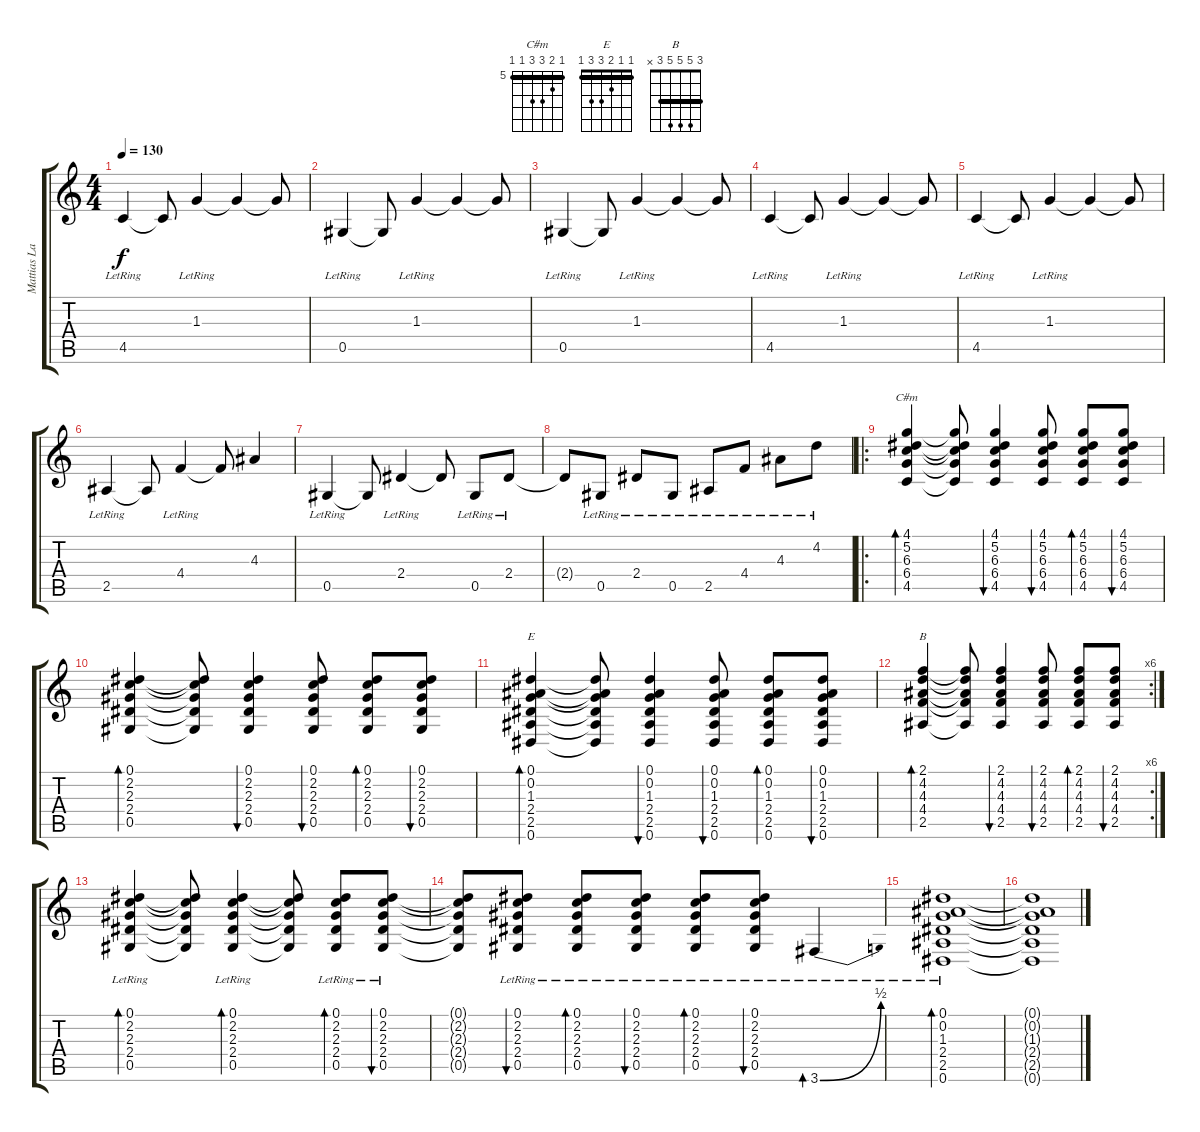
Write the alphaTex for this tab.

\track ("Mattias Larsson" "Mattias La") {instrument acousticguitarsteel}
\staff {score tabs}
\tuning (Eb4 Bb3 Gb3 Db3 Ab2 Eb2) {hide}
\chord ("C#m" 5 6 7 7 5 5) {firstfret 5 barre 5}
\chord ("E" 1 1 2 3 3 1) {barre 1}
\chord ("B" 3 5 5 5 3 x) {barre 3}
\ts (4 4)
\tempo 130
\clef g2
\ks c
4.5{lr}.4{dy f} 4.5{t}.8 1.3{lr}.4 1.3{t}.4 1.3{t}.8 |
0.5{lr}.4 0.5{t}.8 1.3{lr}.4 1.3{t}.4 1.3{t}.8 |
0.5{lr}.4 0.5{t}.8 1.3{lr}.4 1.3{t}.4 1.3{t}.8 |
4.5{lr}.4 4.5{t}.8 1.3{lr}.4 1.3{t}.4 1.3{t}.8 |
4.5{lr}.4 4.5{t}.8 1.3{lr}.4 1.3{t}.4 1.3{t}.8 |
2.5{lr}.4 2.5{t}.8 4.4{lr}.4 4.4{t}.8 4.3.4 |
0.5{lr}.4 0.5{t}.8 2.4{lr}.4 2.4{t}.8 0.5{lr}.8 2.4{lr}.8 |
2.4{t}.8 0.5{lr}.8 2.4{lr}.8 0.5{lr}.8 2.5{lr}.8 4.4{lr}.8 4.3{lr}.8 4.2{lr}.8 |
\ro
(4.1 5.2 6.3 6.4 4.5).4{bd 30 ch "C#m"} (4.1{t} 5.2{t} 6.3{t} 6.4{t} 4.5{t}).8 (4.1 5.2 6.3 6.4 4.5).4{bu 30} (4.1 5.2 6.3 6.4 4.5).8{bu 30} (4.1 5.2 6.3 6.4 4.5).8{bd 30} (4.1 5.2 6.3 6.4 4.5).8{bu 30} |
(0.1 2.2 2.3 2.4 0.5).4{bd 60} (0.1{t} 2.2{t} 2.3{t} 2.4{t} 0.5{t}).8 (0.1 2.2 2.3 2.4 0.5).4{bu 60} (0.1 2.2 2.3 2.4 0.5).8{bu 60} (0.1 2.2 2.3 2.4 0.5).8{bd 60} (0.1 2.2 2.3 2.4 0.5).8{bu 60} |
(0.1 0.2 1.3 2.4 2.5 0.6).4{bd 60 ch "E"} (0.1{t} 0.2{t} 1.3{t} 2.4{t} 2.5{t} 0.6{t}).8 (0.1 0.2 1.3 2.4 2.5 0.6).4{bu 60} (0.1 0.2 1.3 2.4 2.5 0.6).8{bu 60} (0.1 0.2 1.3 2.4 2.5 0.6).8{bd 60} (0.1 0.2 1.3 2.4 2.5 0.6).8{bu 60} |
\rc 6
(2.1 4.2 4.3 4.4 2.5).4{bd 60 ch "B"} (2.1{t} 4.2{t} 4.3{t} 4.4{t} 2.5{t}).8 (2.1 4.2 4.3 4.4 2.5).4{bu 60} (2.1 4.2 4.3 4.4 2.5).8{bu 60} (2.1 4.2 4.3 4.4 2.5).8{bd 60} (2.1 4.2 4.3 4.4 2.5).8{bu 60} |
(0.1{lr} 2.2{lr} 2.3{lr} 2.4{lr} 0.5{lr}).4{bd 120} (0.1{t} 2.2{t} 2.3{t} 2.4{t} 0.5{t}).8 (0.1{lr} 2.2{lr} 2.3{lr} 2.4{lr} 0.5{lr}).4{bd 120} (0.1{t} 2.2{t} 2.3{t} 2.4{t} 0.5{t}).8 (0.1{lr} 2.2{lr} 2.3{lr} 2.4{lr} 0.5{lr}).8{bd 60} (0.1{lr} 2.2{lr} 2.3{lr} 2.4{lr} 0.5{lr}).8{bu 60} |
(0.1{t} 2.2{t} 2.3{t} 2.4{t} 0.5{t}).8 (0.1{lr} 2.2{lr} 2.3{lr} 2.4{lr} 0.5{lr}).8{bu 60} (0.1{lr} 2.2{lr} 2.3{lr} 2.4{lr} 0.5{lr}).8{bd 60} (0.1{lr} 2.2{lr} 2.3{lr} 2.4{lr} 0.5{lr}).8{bu 60} (0.1{lr} 2.2{lr} 2.3{lr} 2.4{lr} 0.5{lr}).8{bd 60} (0.1{lr} 2.2{lr} 2.3{lr} 2.4{lr} 0.5{lr}).8{bu 60} 3.6{be (bend 0 0 60 2) lr}.4{bd 60} |
(0.1{lr} 0.2{lr} 1.3{lr} 2.4{lr} 2.5{lr} 0.6{lr}).1{bd 480} |
(0.1{t} 0.2{t} 1.3{t} 2.4{t} 2.5{t} 0.6{t}).1
